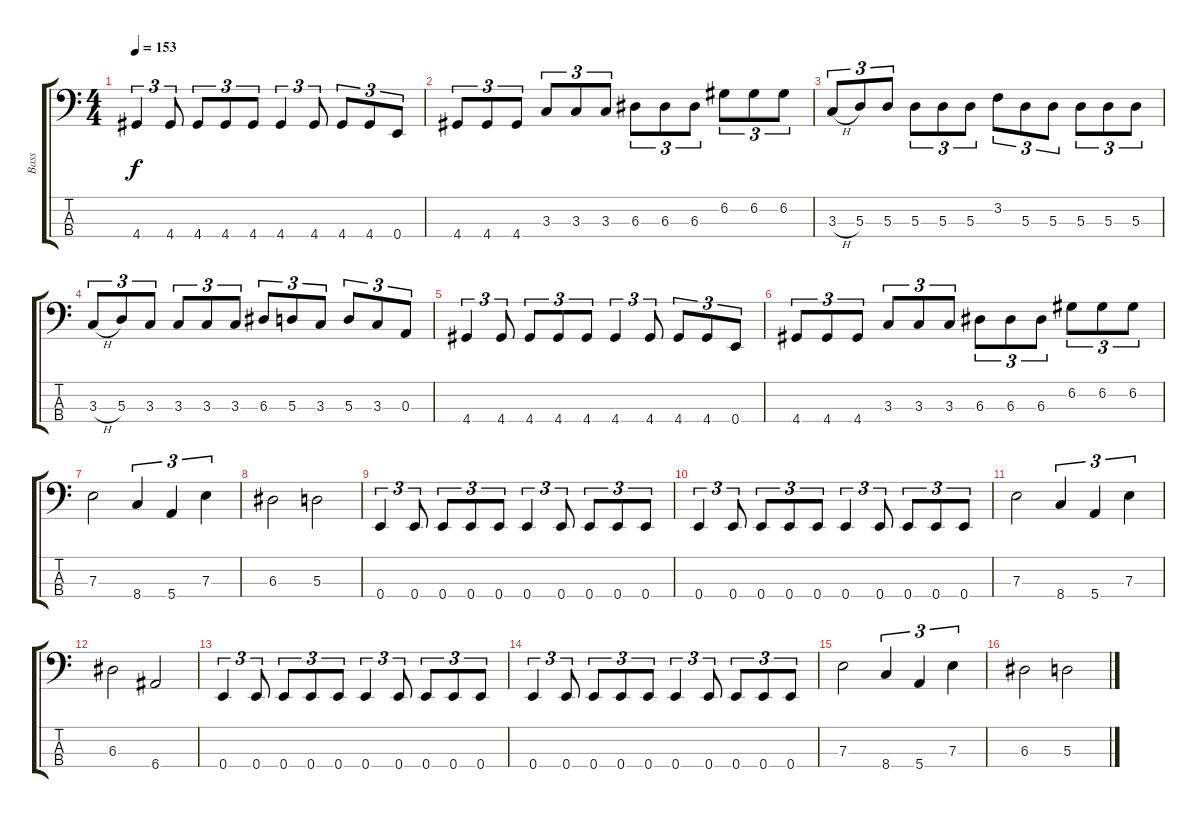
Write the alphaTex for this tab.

\track ("Bass" "Bass") {instrument electricbasspick}
\staff {score tabs}
\tuning (G2 D2 A1 E1) {hide}
\ts (4 4)
\tempo 153
\clef f4
\ks c
4.4.4{tu (3 2) dy f} 4.4.8{tu (3 2)} 4.4.8{tu (3 2)} 4.4.8{tu (3 2)} 4.4.8{tu (3 2)} 4.4.4{tu (3 2)} 4.4.8{tu (3 2)} 4.4.8{tu (3 2)} 4.4.8{tu (3 2)} 0.4.8{tu (3 2)} |
4.4.8{tu (3 2)} 4.4.8{tu (3 2)} 4.4.8{tu (3 2)} 3.3.8{tu (3 2)} 3.3.8{tu (3 2)} 3.3.8{tu (3 2)} 6.3.8{tu (3 2)} 6.3.8{tu (3 2)} 6.3.8{tu (3 2)} 6.2.8{tu (3 2)} 6.2.8{tu (3 2)} 6.2.8{tu (3 2)} |
3.3{h}.8{tu (3 2)} 5.3.8{tu (3 2)} 5.3.8{tu (3 2)} 5.3.8{tu (3 2)} 5.3.8{tu (3 2)} 5.3.8{tu (3 2)} 3.2.8{tu (3 2)} 5.3.8{tu (3 2)} 5.3.8{tu (3 2)} 5.3.8{tu (3 2)} 5.3.8{tu (3 2)} 5.3.8{tu (3 2)} |
3.3{h}.8{tu (3 2)} 5.3.8{tu (3 2)} 3.3.8{tu (3 2)} 3.3.8{tu (3 2)} 3.3.8{tu (3 2)} 3.3.8{tu (3 2)} 6.3.8{tu (3 2)} 5.3.8{tu (3 2)} 3.3.8{tu (3 2)} 5.3.8{tu (3 2)} 3.3.8{tu (3 2)} 0.3.8{tu (3 2)} |
4.4.4{tu (3 2)} 4.4.8{tu (3 2)} 4.4.8{tu (3 2)} 4.4.8{tu (3 2)} 4.4.8{tu (3 2)} 4.4.4{tu (3 2)} 4.4.8{tu (3 2)} 4.4.8{tu (3 2)} 4.4.8{tu (3 2)} 0.4.8{tu (3 2)} |
4.4.8{tu (3 2)} 4.4.8{tu (3 2)} 4.4.8{tu (3 2)} 3.3.8{tu (3 2)} 3.3.8{tu (3 2)} 3.3.8{tu (3 2)} 6.3.8{tu (3 2)} 6.3.8{tu (3 2)} 6.3.8{tu (3 2)} 6.2.8{tu (3 2)} 6.2.8{tu (3 2)} 6.2.8{tu (3 2)} |
7.3.2 8.4.4{tu (3 2)} 5.4.4{tu (3 2)} 7.3.4{tu (3 2)} |
6.3.2 5.3.2 |
0.4.4{tu (3 2)} 0.4.8{tu (3 2)} 0.4.8{tu (3 2)} 0.4.8{tu (3 2)} 0.4.8{tu (3 2)} 0.4.4{tu (3 2)} 0.4.8{tu (3 2)} 0.4.8{tu (3 2)} 0.4.8{tu (3 2)} 0.4.8{tu (3 2)} |
0.4.4{tu (3 2)} 0.4.8{tu (3 2)} 0.4.8{tu (3 2)} 0.4.8{tu (3 2)} 0.4.8{tu (3 2)} 0.4.4{tu (3 2)} 0.4.8{tu (3 2)} 0.4.8{tu (3 2)} 0.4.8{tu (3 2)} 0.4.8{tu (3 2)} |
7.3.2 8.4.4{tu (3 2)} 5.4.4{tu (3 2)} 7.3.4{tu (3 2)} |
6.3.2 6.4.2 |
0.4.4{tu (3 2)} 0.4.8{tu (3 2)} 0.4.8{tu (3 2)} 0.4.8{tu (3 2)} 0.4.8{tu (3 2)} 0.4.4{tu (3 2)} 0.4.8{tu (3 2)} 0.4.8{tu (3 2)} 0.4.8{tu (3 2)} 0.4.8{tu (3 2)} |
0.4.4{tu (3 2)} 0.4.8{tu (3 2)} 0.4.8{tu (3 2)} 0.4.8{tu (3 2)} 0.4.8{tu (3 2)} 0.4.4{tu (3 2)} 0.4.8{tu (3 2)} 0.4.8{tu (3 2)} 0.4.8{tu (3 2)} 0.4.8{tu (3 2)} |
7.3.2 8.4.4{tu (3 2)} 5.4.4{tu (3 2)} 7.3.4{tu (3 2)} |
6.3.2 5.3.2
